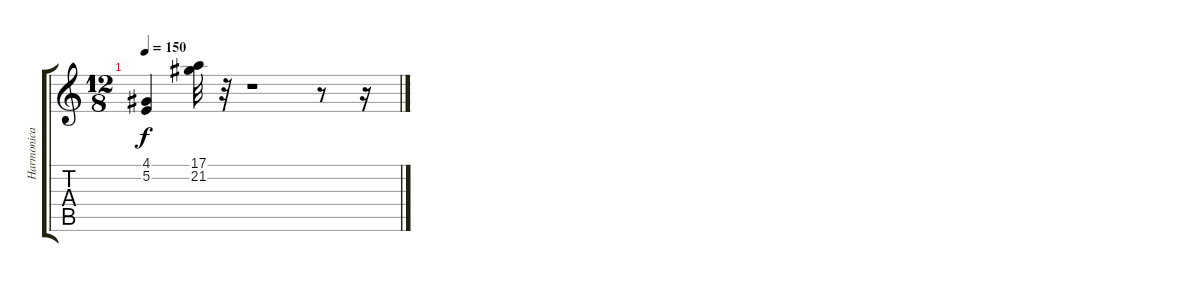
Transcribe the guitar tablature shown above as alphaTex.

\track ("Harmonica" "Harmonica") {instrument harmonica}
\staff {score tabs}
\tuning (E4 B3 G3 D3 A2 E2) {hide}
\ts (12 8)
\tempo 150
\clef g2
\ks c
(4.1{t} 5.2{t}).4{dy f} (17.1 21.2).32 r.32 r.1 r.8 r.16
